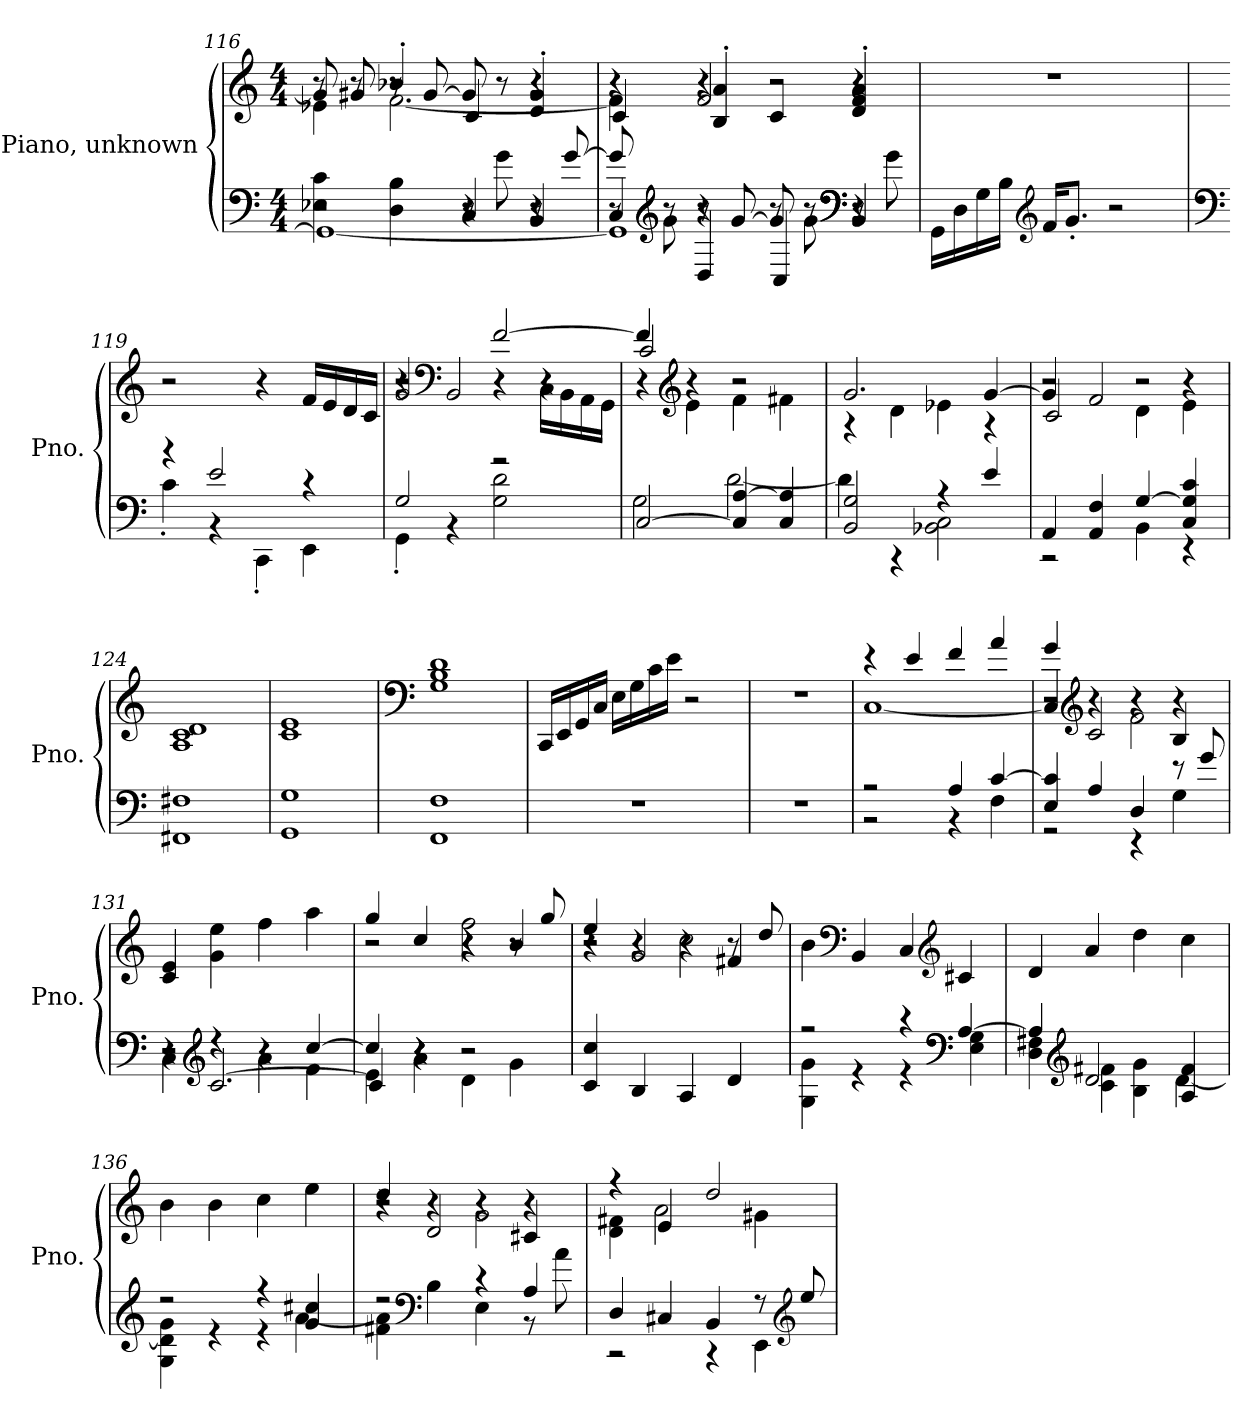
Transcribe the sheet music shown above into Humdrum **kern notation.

**kern	**kern
*part1	*part1
*staff2	*staff1
*I"Piano, unknown	*
*I'Pno.	*
!!LO:LB:g=z
*clefF4	*clefG2
*k[]	*k[]
*M4/4	*M4/4
=116	=116
*^	*^
*	*^	*	*^
*	*	*^	*	*	*
2r	4E-X\ 4c\	2r	1GG_	8g#/]	4e-X\	8r
.	.	.	.	8r	.	8g#X/
.	4D\ 4B\	.	.	8r	[2.f\	4b-X'/
.	.	.	.	[8g#/	.	.
4r	8r	4C/	.	8g#/]	.	4c/
.	8g\	.	.	8r	.	.
8r	4r	4BB/	.	4r	.	4d/' 4g#/'
[8g/	.	.	.	.	.	.
=117	=117	=117	=117	=117	=117	=117
8g/]	8r	4C/	1GG]	4r	4f\]	4c/
*clefG2	*	*	*	*	*	*
8r	8g\	.	.	.	.	.
8r	4r	4D/	.	2f/	4r	4B/' 4a/'
[8g/	.	.	.	.	.	.
8g/]	8r	4C/	.	.	2r	4c/
8r	8g\	.	.	.	.	.
*clefF4	*	*	*	*	*	*
4r	8r	4BB/	.	4r	.	4d/' 4f/' 4a/'
.	8g\	.	.	.	.	.
*v	*v	*v	*v	*	*	*
*	*v	*v	*v
=118	=118
16GG\LL	1r
16D\	.
16G\	.
16B\JJ	.
*clefG2	*
16f/KL	.
8.g'/J	.
2r	.
!!LO:LB:g=z
=119	=119
*clefF4	*
*^	*
4r	4c'\	2r
2e/	4r	.
.	4CC'\	4r
4r	4EE\	16f/LL
.	.	16e/
.	.	16d/
.	.	16c/JJ
=120	=120	=120
*	*	*^
*	*	*	*^
2G/	4GG'\	2g/	2r	4r
*	*	*clefF4	*	*
.	4r	.	.	2BB/
2r	2G\ 2d\	[2f/	4r	.
.	.	.	16C\LL	4r
.	.	.	16BB\	.
.	.	.	16AA\	.
.	.	.	16GG\JJ	.
=121	=121	=121	=121	=121
[2C/	2G\	4f/]	4r	2c/
*	*	*clefG2	*	*
.	.	4r	4e\	.
4C/] [4A/	[2d\	2r	4f\	2r
4C/ 4A/]	.	.	4f#X\	.
*	*	*	*v	*v
=122	=122	=122	=122
2BB/ 2G/	4d\]	2.g/	4r
.	4r	.	4d\
4r	2BB-X\ 2C\	.	4e-X\
4e/	.	[4g/	4r
=123	=123	=123	=123
*	*	*	*^
4AA/	2r	4g/]	2r	2c/
4AA/ 4F/	.	2f/	.	.
[4G/	4BB\	.	4d\	2r
4C/ 4G/] 4c/	4r	4r	4e\	.
*v	*v	*	*	*
*	*v	*v	*v
=124	=124
1FF#X 1F#X	1A 1c 1d
=125	=125
1GG 1G	1c 1e
!!LO:LB:g=z
=126	=126
*	*clefF4
1FF 1F	1G 1B 1d
=127	=127
1r	16CC/LL
.	16EE/
.	16GG/
.	16C/JJ
.	16E\LL
.	16G\
.	16c\
.	16e\JJ
.	2r
=128	=128
1r	1r
=129	=129
*^	*^
2r	2r	4r	[1C
.	.	4e/	.
4A/	4r	4f/	.
[4c/	4F\	4a/	.
=130	=130	=130	=130
*	*	*	*^
4E/ 4c/]	2r	4g/	2r	4C/]
*	*	*clefG2	*	*
4A/	.	4r	.	2c/
4D/	4r	4r	2f\	.
8r	4G\	4B/	.	4r
8g/	.	.	.	.
*	*	*v	*v	*v
=131	=131	=131
*	*^	*
2r	4C\	4r	4c/ 4e/
*clefG2	*	*	*
.	4r	[2.c/	4g\ 4ee\
4r	4a\	.	4ff\
[4cc/	4f\	.	4aa\
=132	=132	=132	=132
*	*	*	*^
*	*	*	*	*^
4cc/]	4e\	4c/]	4gg/	2r	2r
4r	4a\	4r	4cc/	.	.
2r	4d\	2r	4r	2ff\	4r
.	4g\	.	8r	.	4b/
.	.	.	8gg/	.	.
*v	*v	*v	*	*	*
!!LO:PB:g=z	!!	!!
=133	=133	=133	=133
4c/ 4cc/	4ee/	2r	4r
4B/	4r	.	2g/
4A/	4r	2cc\	.
4d/	8r	.	4f#X/
.	8dd/	.	.
*	*v	*v	*v
=134	=134
*^	*
2r	4G\ 4g\	4b\
*	*	*clefF4
.	4r	4BB/
4r	4r	4C/
*clefF4	*	*clefG2
[4A/	4E\ 4G\	4c#X/
=135	=135	=135
4A/]	4D\ 4F#X\	4d/
*clefG2	*	*
2d/	4c\ 4f#X\	4a/
.	4B\ 4g\	4dd\
4A/ 4f#/	[4d\	4cc\
=136	=136	=136
2r	4G\ 4d\] 4g\	4b\
.	4r	4b\
4r	4r	4cc\
4g/ 4cc#X/	[4a\	4ee\
=137	=137	=137
*	*	*^
*	*	*	*^
2r	4f#X\ 4a\]	4dd/	2r	4r
*clefF4	*	*	*	*
.	4B\	4r	.	2d/
4r	4E\	4r	2g\	.
4A/	8r	4c#X/	.	4r
.	8a\	.	.	.
*	*	*	*v	*v
!!LO:LB:g=z
=138	=138	=138	=138
4D/	2r	4r	4d\ 4f#X\
4C#X/	.	4e/	2a\
4BB/	4r	2dd/	.
8r	4EE\	.	4g#X\
*clefG2	*	*	*
8ee/	.	.	.
*v	*v	*	*
*	*v	*v
=	=
*-	*-
